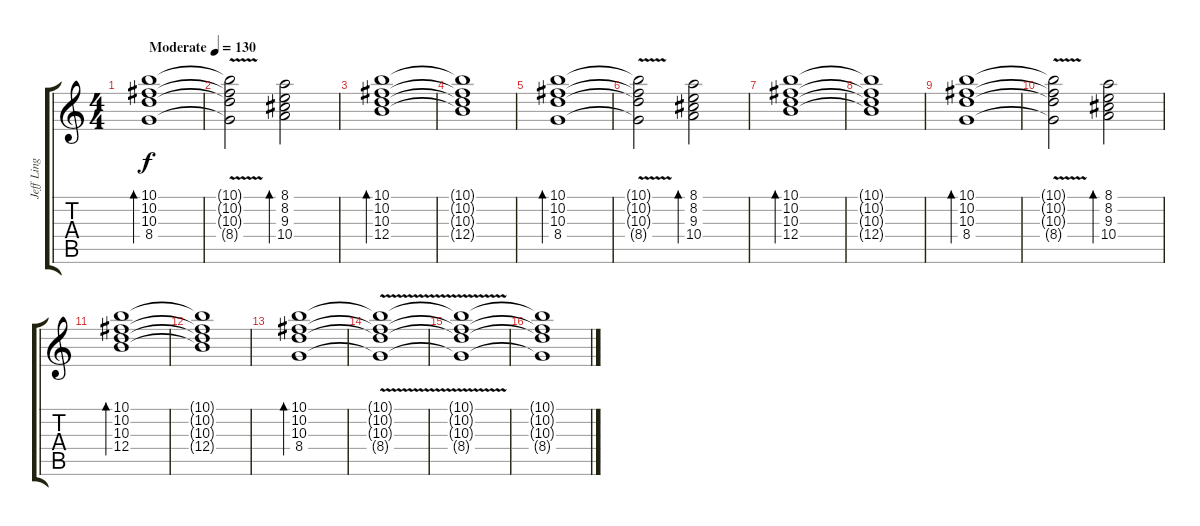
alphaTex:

\track ("Jeff Ling" "Jeff Ling") {instrument distortionguitar}
\staff {score tabs}
\tuning (Db4 Ab3 E3 B2 Gb2 B1) {hide}
\ts (4 4)
\tempo (130 "Moderate")
\clef g2
\ks c
(10.1 10.2 10.3 8.4).1{bd 240 dy f instrument electricguitarclean} |
(10.1{v t} 10.2{v t} 10.3{v t} 8.4{v t}).2 (8.1 8.2 9.3 10.4).2{bd 240} |
(10.1 10.2 10.3 12.4).1{bd 240} |
(10.1{t} 10.2{t} 10.3{t} 12.4{t}).1 |
(10.1 10.2 10.3 8.4).1{bd 240} |
(10.1{v t} 10.2{v t} 10.3{v t} 8.4{v t}).2 (8.1 8.2 9.3 10.4).2{bd 240} |
(10.1 10.2 10.3 12.4).1{bd 240} |
(10.1{t} 10.2{t} 10.3{t} 12.4{t}).1 |
(10.1 10.2 10.3 8.4).1{bd 240} |
(10.1{v t} 10.2{v t} 10.3{v t} 8.4{v t}).2 (8.1 8.2 9.3 10.4).2{bd 240} |
(10.1 10.2 10.3 12.4).1{bd 240} |
(10.1{t} 10.2{t} 10.3{t} 12.4{t}).1 |
(10.1 10.2 10.3 8.4).1{bd 240} |
(10.1{v t} 10.2{v t} 10.3{v t} 8.4{v t}).1 |
(10.1{t} 10.2{t} 10.3{t} 8.4{t}).1 |
(10.1{t} 10.2{t} 10.3{t} 8.4{t}).1
